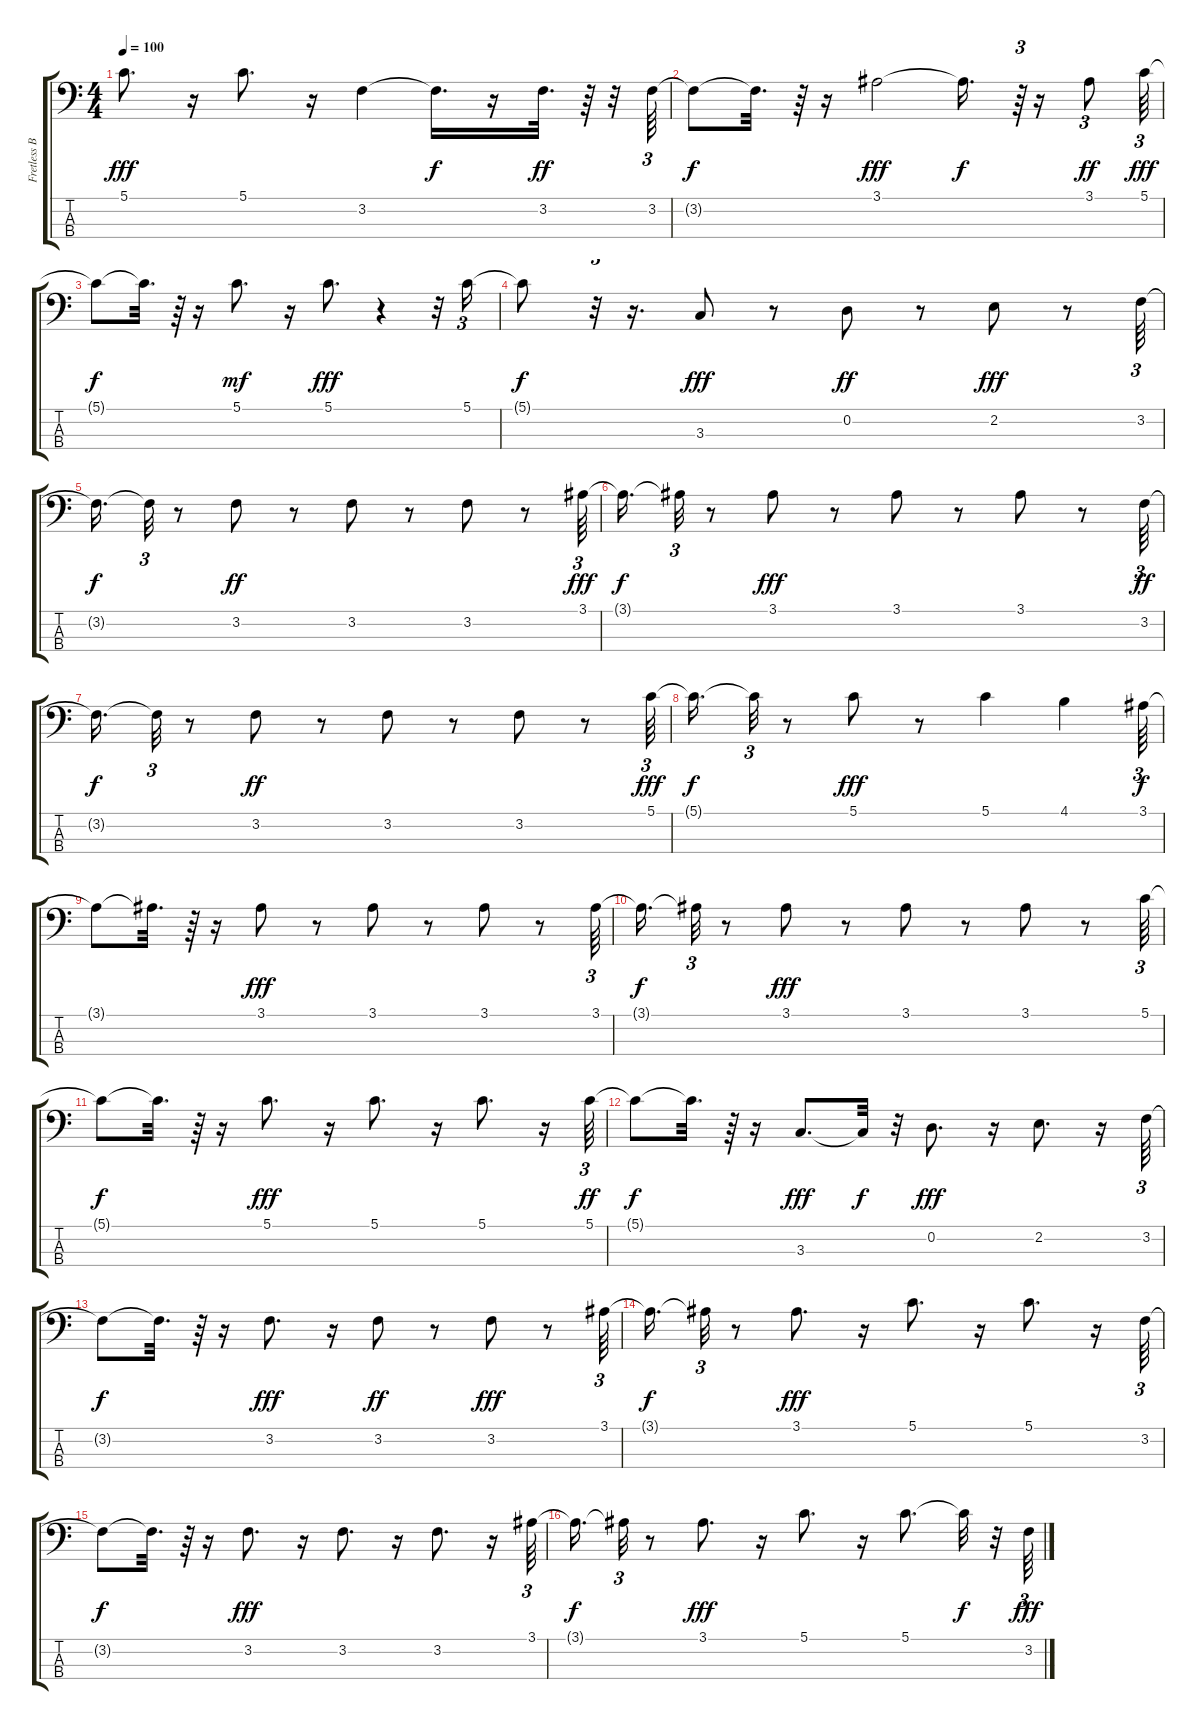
\track ("Fretless Bass" "Fretless B") {instrument fretlessbass}
\staff {score tabs}
\tuning (G2 D2 A1 E1) {hide}
\ts (4 4)
\tempo 100
\clef f4
\ks c
5.1.8{d dy fff} r.16 5.1.8{d} r.16 3.2.4 3.2{t}.16{d dy f} r.16 3.2.32{d dy ff} r.64 r.32 3.2.64{tu (3 2)} |
3.2{t}.8{dy f} 3.2{t}.32{d} r.64 r.16 3.1.2{dy fff} 3.1{t}.16{d dy f} r.64{tu (3 2)} r.16 3.1.8{tu (3 2) dy ff} 5.1.64{tu (3 2) dy fff} |
5.1{t}.8{dy f} 5.1{t}.32{d} r.64 r.16 5.1.8{d dy mf} r.16 5.1.8{d dy fff} r.4 r.32 5.1.16{tu (3 2)} |
5.1{t}.8{dy f} r.32{tu (3 2)} r.16{d} 3.3.8{dy fff} r.8 0.2.8{dy ff} r.8 2.2.8{dy fff} r.8 3.2.64{tu (3 2)} |
3.2{t}.16{d dy f} 3.2{t}.32{tu (3 2)} r.8 3.2.8{dy ff} r.8 3.2.8 r.8 3.2.8 r.8 3.1.64{tu (3 2) dy fff} |
3.1{t}.16{d dy f} 3.1{t}.32{tu (3 2)} r.8 3.1.8{dy fff} r.8 3.1.8 r.8 3.1.8 r.8 3.2.64{tu (3 2) dy ff} |
3.2{t}.16{d dy f} 3.2{t}.32{tu (3 2)} r.8 3.2.8{dy ff} r.8 3.2.8 r.8 3.2.8 r.8 5.1.64{tu (3 2) dy fff} |
5.1{t}.16{d dy f} 5.1{t}.32{tu (3 2)} r.8 5.1.8{dy fff} r.8 5.1.4 4.1.4 3.1.64{tu (3 2) dy f} |
3.1{t}.8 3.1{t}.32{d} r.64 r.16 3.1.8{dy fff} r.8 3.1.8 r.8 3.1.8 r.8 3.1.64{tu (3 2)} |
3.1{t}.16{d dy f} 3.1{t}.32{tu (3 2)} r.8 3.1.8{dy fff} r.8 3.1.8 r.8 3.1.8 r.8 5.1.64{tu (3 2)} |
5.1{t}.8{dy f} 5.1{t}.32{d} r.64 r.16 5.1.8{d dy fff} r.16 5.1.8{d} r.16 5.1.8{d} r.16 5.1.64{tu (3 2) dy ff} |
5.1{t}.8{dy f} 5.1{t}.32{d} r.64 r.16 3.3.8{d dy fff} 3.3{t}.32{dy f} r.32 0.2.8{d dy fff} r.16 2.2.8{d} r.16 3.2.64{tu (3 2)} |
3.2{t}.8{dy f} 3.2{t}.32{d} r.64 r.16 3.2.8{d dy fff} r.16 3.2.8{dy ff} r.8 3.2.8{dy fff} r.8 3.1.64{tu (3 2)} |
3.1{t}.16{d dy f} 3.1{t}.32{tu (3 2)} r.8 3.1.8{d dy fff} r.16 5.1.8{d} r.16 5.1.8{d} r.16 3.2.64{tu (3 2)} |
3.2{t}.8{dy f} 3.2{t}.32{d} r.64 r.16 3.2.8{d dy fff} r.16 3.2.8{d} r.16 3.2.8{d} r.16 3.1.64{tu (3 2)} |
3.1{t}.16{d dy f} 3.1{t}.32{tu (3 2)} r.8 3.1.8{d dy fff} r.16 5.1.8{d} r.16 5.1.8{d} 5.1{t}.32{dy f} r.32 3.2.64{tu (3 2) dy fff}
